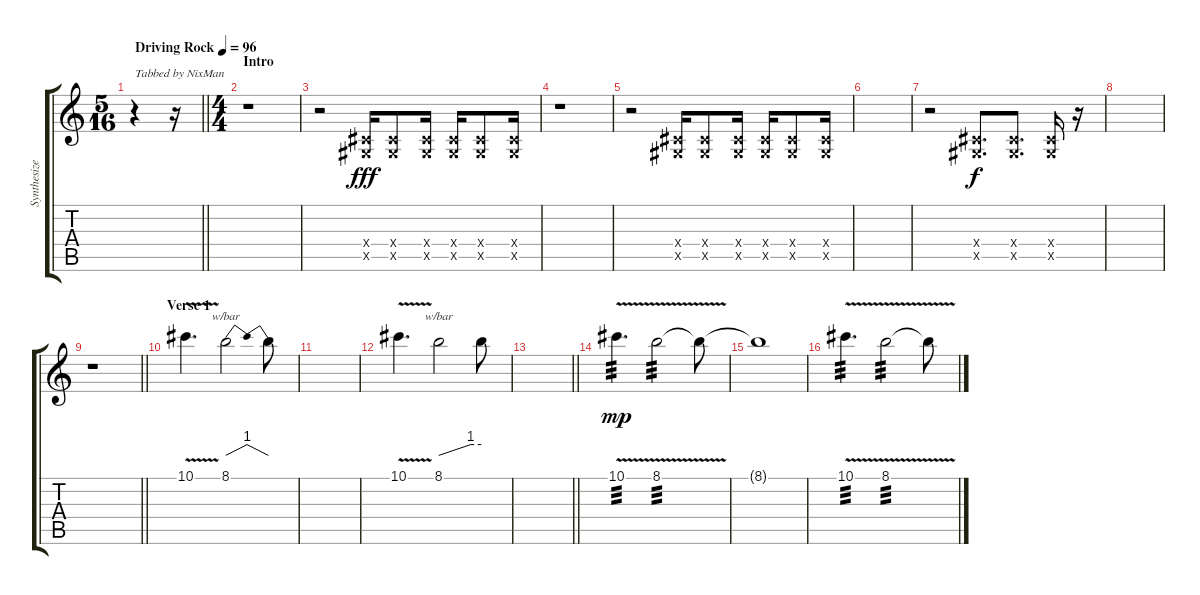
\track ("Synthesizer" "Synthesize") {instrument distortionguitar}
\staff {score tabs}
\tuning (Eb4 Bb3 Gb3 Db3 Ab2 Db2) {hide}
\ts (5 16)
\tempo (96 "Driving Rock")
\clef g2
\barLineRight lightlight
\ks c
r.4{txt "Tabbed by NixMan" dy fff instrument distortionguitar} r.16 |
\ts (4 4)
\section ("" "Intro")
r.1 |
r.2 (0.4{x} 0.5{x}).16{volume 14 balance 0} (0.4{x} 0.5{x}).8 (0.4{x} 0.5{x}).16 (0.4{x} 0.5{x}).16{volume 14 balance 16} (0.4{x} 0.5{x}).8 (0.4{x} 0.5{x}).16 |
r.1 |
r.2 (0.4{x} 0.5{x}).16{volume 10 balance 0} (0.4{x} 0.5{x}).8 (0.4{x} 0.5{x}).16 (0.4{x} 0.5{x}).16{volume 14 balance 16} (0.4{x} 0.5{x}).8 (0.4{x} 0.5{x}).16 |
|
r.2 (0.4{x} 0.5{x}).8{d dy f volume 16 balance 0} (0.4{x} 0.5{x}).8{d volume 16 balance 16} (0.4{x} 0.5{x}).16{volume 16 balance 0} r.16 |
|
\barLineRight lightlight
r.1 |
\section ("" "Verse 1")
10.1{v}.4{d instrument tinklebell} 8.1.2{tbe (dip default 0 0 30 4 60 0)} 8.1{t}.8 |
|
10.1{v}.4{d} 8.1.2{tbe (custom default 0 0 45 4 60 4)} 8.1{t}.8 |
\barLineRight lightlight
|
\section ("" "")
10.1{v}.4{d tp 3 dy mp volume 6 instrument distortionguitar} 8.1{v}.2{tp 3} 8.1{t}.8 |
8.1{t}.1 |
10.1{v}.4{d tp 3} 8.1{v}.2{tp 3} 8.1{t}.8
